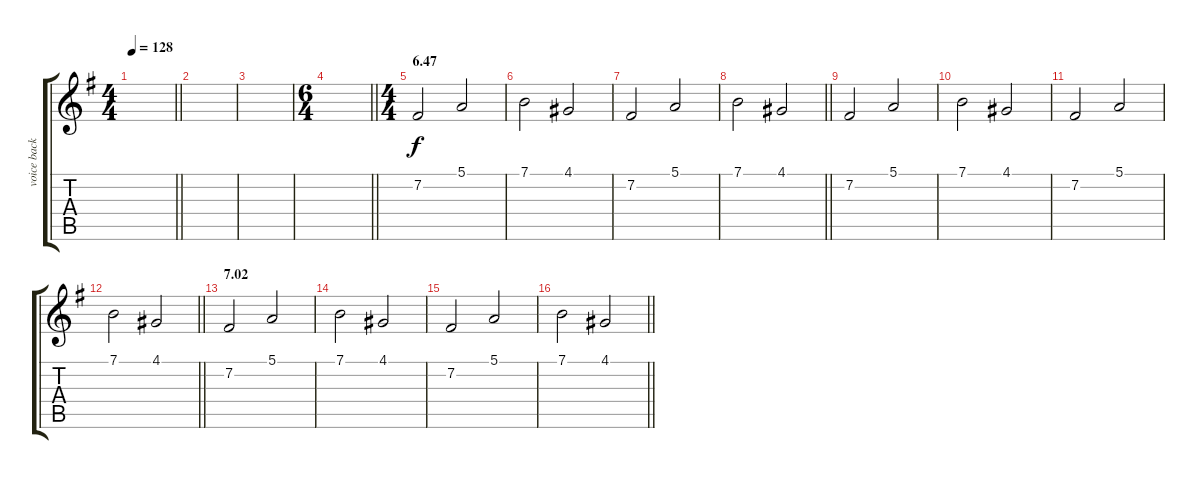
\track ("voice back" "voice back") {instrument bassoon}
\staff {score tabs}
\tuning (E4 B3 G3 D3 A2 E2) {hide}
\ts (4 4)
\tempo 128
\clef g2
\barLineRight lightlight
\ks g
|
|
|
\ts (6 4)
\barLineRight lightlight
|
\ts (4 4)
\section ("" "6.47")
7.2.2 5.1.2 |
7.1.2 4.1.2 |
7.2.2 5.1.2 |
\barLineRight lightlight
7.1.2 4.1.2 |
7.2.2 5.1.2 |
7.1.2 4.1.2 |
7.2.2 5.1.2 |
\barLineRight lightlight
7.1.2 4.1.2 |
\section ("" "7.02")
7.2.2 5.1.2 |
7.1.2 4.1.2 |
7.2.2 5.1.2 |
\barLineRight lightlight
7.1.2 4.1.2
